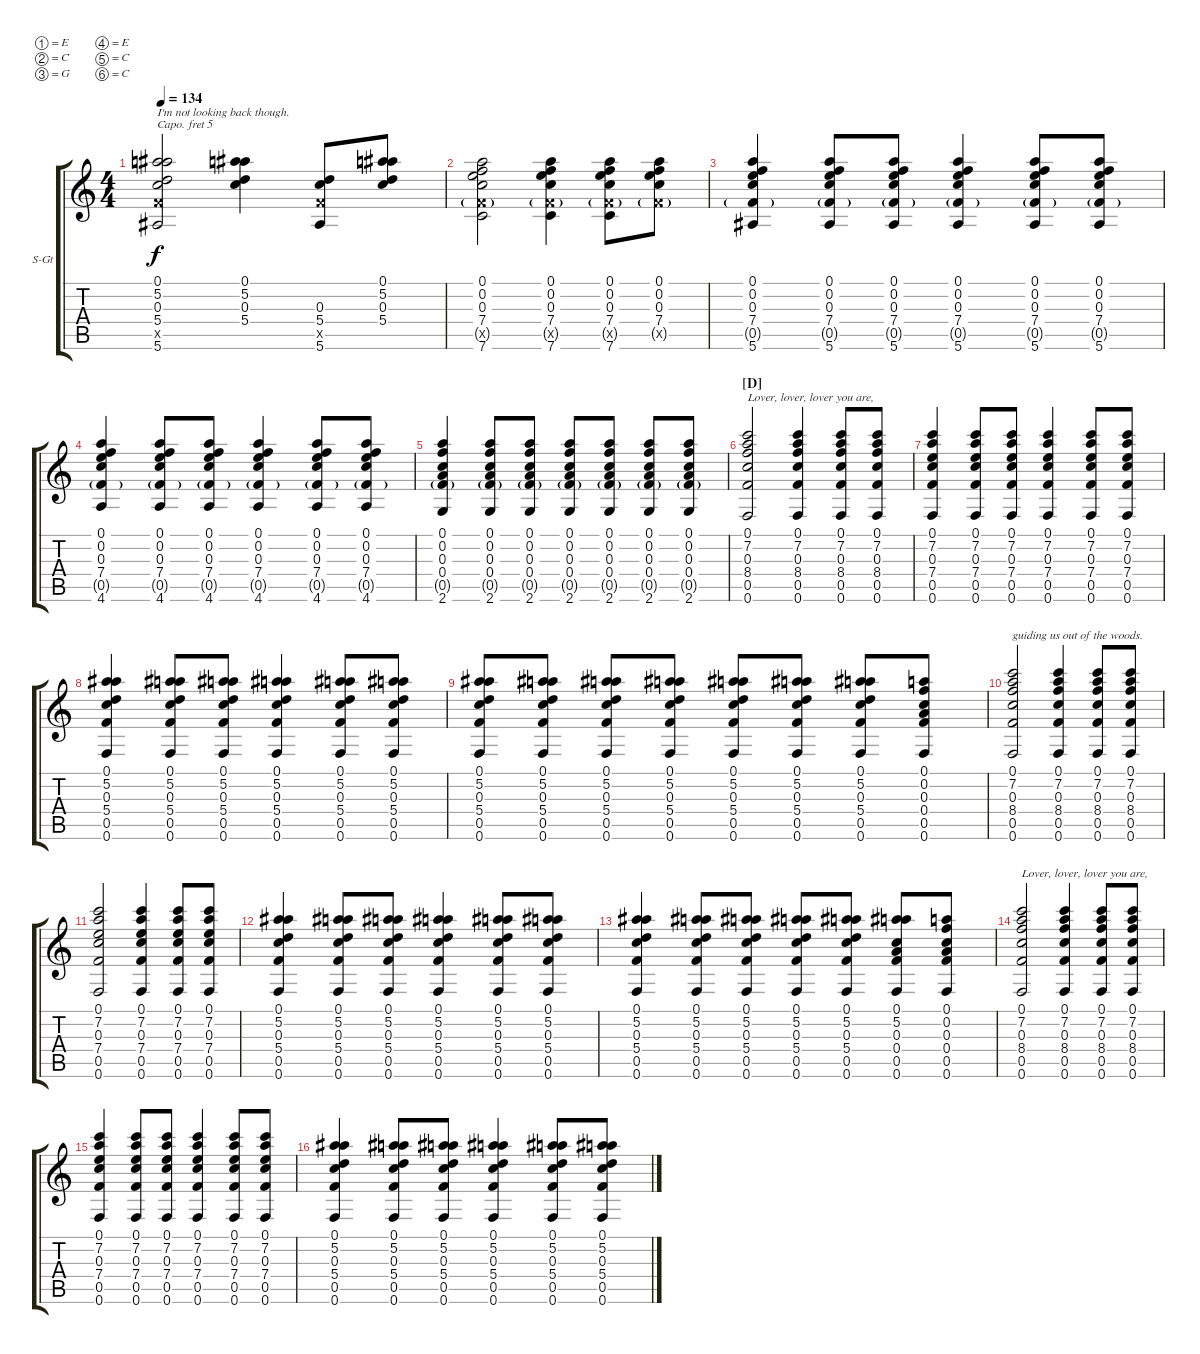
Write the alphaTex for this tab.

\defaultSystemsLayout 4
\bracketExtendMode groupsimilarinstruments
\firstSystemTrackNameOrientation horizontal
\otherSystemsTrackNameOrientation horizontal
\track ("Steel Guitar" "S-Gt") {instrument acousticguitarsteel}
\staff {score tabs}
\capo 5
\tuning (E4 C4 G3 E3 C3 C2)
\ts (4 4)
\tempo 134
\clef g2
\ks c
(5.2 0.3 5.4 0.1 5.6 0.5{x}).2{txt "I'm not looking back though." dy f} (5.2 0.3 5.4 0.1).4 (0.5{x} 5.4 0.3 5.6).8 (5.2 0.3 5.4 0.1).8 |
(0.2 0.3 7.4 0.5{g x} 7.6 0.1).2 (0.2 0.3 7.4 0.5{g x} 7.6 0.1).4 (0.5{g x} 7.4 0.3 7.6 0.1 0.2).8 (0.2 0.3 7.4 0.1 0.5{g x}).8 |
(5.6 0.5{g} 7.4 0.3 0.2 0.1).4 (0.2 0.3 7.4 0.5{g} 5.6 0.1).8 (5.6 0.5{g} 0.3 0.2 7.4 0.1).8 (5.6 0.5{g} 7.4 0.3 0.2 0.1).4 (0.1 0.2 0.3 7.4 0.5{g} 5.6).8 (5.6 0.5{g} 0.3 0.2 0.1 7.4).8 |
(4.6 0.5{g} 7.4 0.3 0.2 0.1).4 (0.1 0.2 0.3 7.4 0.5{g} 4.6).8 (4.6 0.5{g} 0.3 0.2 0.1 7.4).8 (4.6 0.5{g} 7.4 0.3 0.2 0.1).4 (0.1 0.2 0.3 7.4 0.5{g} 4.6).8 (4.6 0.5{g} 0.3 0.2 0.1 7.4).8 |
(2.6 0.5{g} 0.4 0.3 0.2 0.1).4 (0.1 0.2 0.3 0.4 0.5{g} 2.6).8 (0.1 0.2 0.5{g} 0.4 0.3 2.6).8 (0.1 0.2 0.3 0.4 0.5{g} 2.6).8 (0.1 0.2 0.5{g} 0.4 0.3 2.6).8 (0.1 0.2 0.3 0.4 0.5{g} 2.6).8 (0.1 0.2 0.5{g} 0.4 0.3 2.6).8 |
\section ("D" "")
\scale
1.20807 (0.6 0.5 8.4 0.3 7.2 0.1).2{txt "Lover, lover, lover you are,  "} (0.1 0.3 0.5 0.6 8.4 7.2).4 (0.1 0.3 0.5 0.6 8.4 7.2).8 (0.1 0.3 0.5 0.6 8.4 7.2).8 |
\scale
0.930643 (0.1 0.3 0.5 0.6 7.4 7.2).4 (0.1 0.3 0.5 0.6 7.4 7.2).8 (0.1 0.3 0.5 0.6 7.4 7.2).8 (0.1 0.3 0.5 0.6 7.4 7.2).4 (0.1 0.3 0.5 0.6 7.4 7.2).8 (0.1 0.3 0.5 0.6 7.4 7.2).8 |
\scale
0.930643 (0.1 0.3 0.5 0.6 5.4 5.2).4 (0.1 0.3 0.5 0.6 5.4 5.2).8 (0.1 0.3 0.5 0.6 5.4 5.2).8 (0.1 0.3 0.5 0.6 5.4 5.2).4 (0.1 0.3 0.5 0.6 5.4 5.2).8 (0.1 0.3 0.5 0.6 5.4 5.2).8 |
\scale
0.930643 (0.1 0.3 0.5 0.6 5.4 5.2).8 (0.1 0.3 0.5 0.6 5.4 5.2).8 (0.1 0.3 0.5 0.6 5.4 5.2).8 (0.1 0.3 0.5 0.6 5.4 5.2).8 (0.1 0.3 0.5 0.6 5.4 5.2).8 (0.1 0.3 0.5 0.6 5.4 5.2).8 (0.1 0.3 0.5 0.6 5.4 5.2).8 (0.1 0.3 0.5 0.6 0.4 0.2).8 |
\scale
1.20807 (0.6 0.5 8.4 0.3 7.2 0.1).2{txt "guiding us out of the woods."} (0.1 0.3 0.5 0.6 8.4 7.2).4 (0.1 0.3 0.5 0.6 8.4 7.2).8 (0.1 0.3 0.5 0.6 8.4 7.2).8 |
\scale
0.930643 (0.6 0.5 7.4 0.3 7.2 0.1).2 (0.1 0.3 0.5 0.6 7.4 7.2).4 (0.1 0.3 0.5 0.6 7.4 7.2).8 (0.1 0.3 0.5 0.6 7.4 7.2).8 |
\scale
0.930643 (0.1 0.3 0.5 0.6 5.4 5.2).4 (0.1 0.3 0.5 0.6 5.4 5.2).8 (0.1 0.3 0.5 0.6 5.4 5.2).8 (0.1 0.3 0.5 0.6 5.4 5.2).4 (0.1 0.3 0.5 0.6 5.4 5.2).8 (0.1 0.3 0.5 0.6 5.4 5.2).8 |
\scale
0.930643 (0.1 0.3 0.5 0.6 5.4 5.2).4 (0.1 0.3 0.5 0.6 5.4 5.2).8 (0.1 0.3 0.5 0.6 5.4 5.2).8 (0.1 0.3 0.5 0.6 5.4 5.2).8 (0.1 0.3 0.5 0.6 5.4 5.2).8 (0.1 0.3 0.5 0.6 0.4 5.2).8 (0.1 0.3 0.5 0.6 0.4 0.2).8 |
\scale
1.11728 (0.6 0.5 8.4 0.3 7.2 0.1).2{txt "Lover, lover, lover you are,"} (0.1 0.3 0.5 0.6 8.4 7.2).4 (0.1 0.3 0.5 0.6 8.4 7.2).8 (0.1 0.3 0.5 0.6 8.4 7.2).8 |
\scale
0.960908 (0.1 0.3 0.5 0.6 7.4 7.2).4 (0.1 0.3 0.5 0.6 7.4 7.2).8 (0.1 0.3 0.5 0.6 7.4 7.2).8 (0.1 0.3 0.5 0.6 7.4 7.2).4 (0.1 0.3 0.5 0.6 7.4 7.2).8 (0.1 0.3 0.5 0.6 7.4 7.2).8 |
\scale
0.960908 (0.1 0.3 0.5 0.6 5.4 5.2).4 (0.1 0.3 0.5 0.6 5.4 5.2).8 (0.1 0.3 0.5 0.6 5.4 5.2).8 (0.1 0.3 0.5 0.6 5.4 5.2).4 (0.1 0.3 0.5 0.6 5.4 5.2).8 (0.1 0.3 0.5 0.6 5.4 5.2).8
